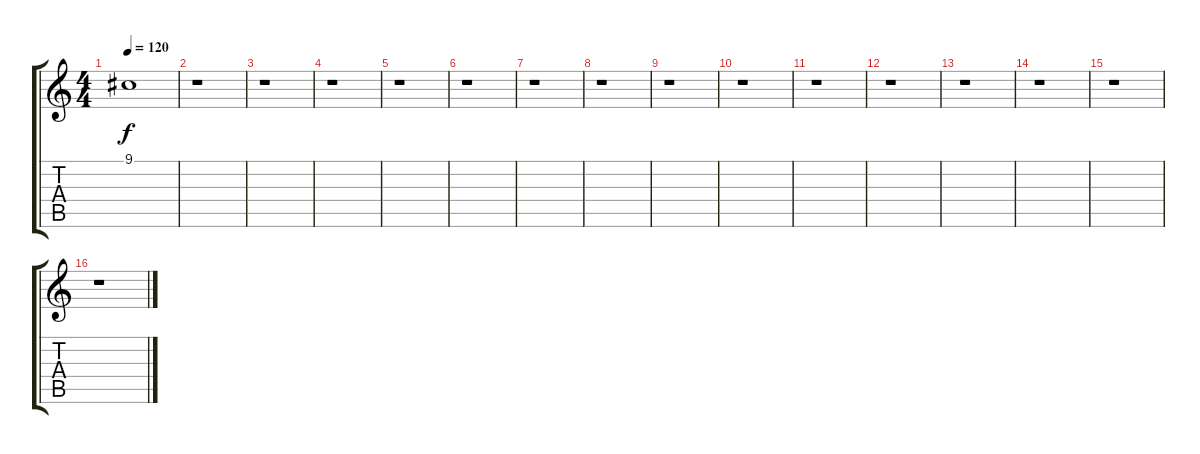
\track "" {instrument electricpiano2}
\staff {score tabs}
\tuning (E4 B3 G3 D3 A2 E2) {hide}
\ts (4 4)
\tempo 120
\clef g2
\ks c
9.1{t}.1{dy f} |
r.1 |
r.1 |
r.1 |
r.1 |
r.1 |
r.1 |
r.1 |
r.1 |
r.1 |
r.1 |
r.1 |
r.1 |
r.1 |
r.1 |
r.1
